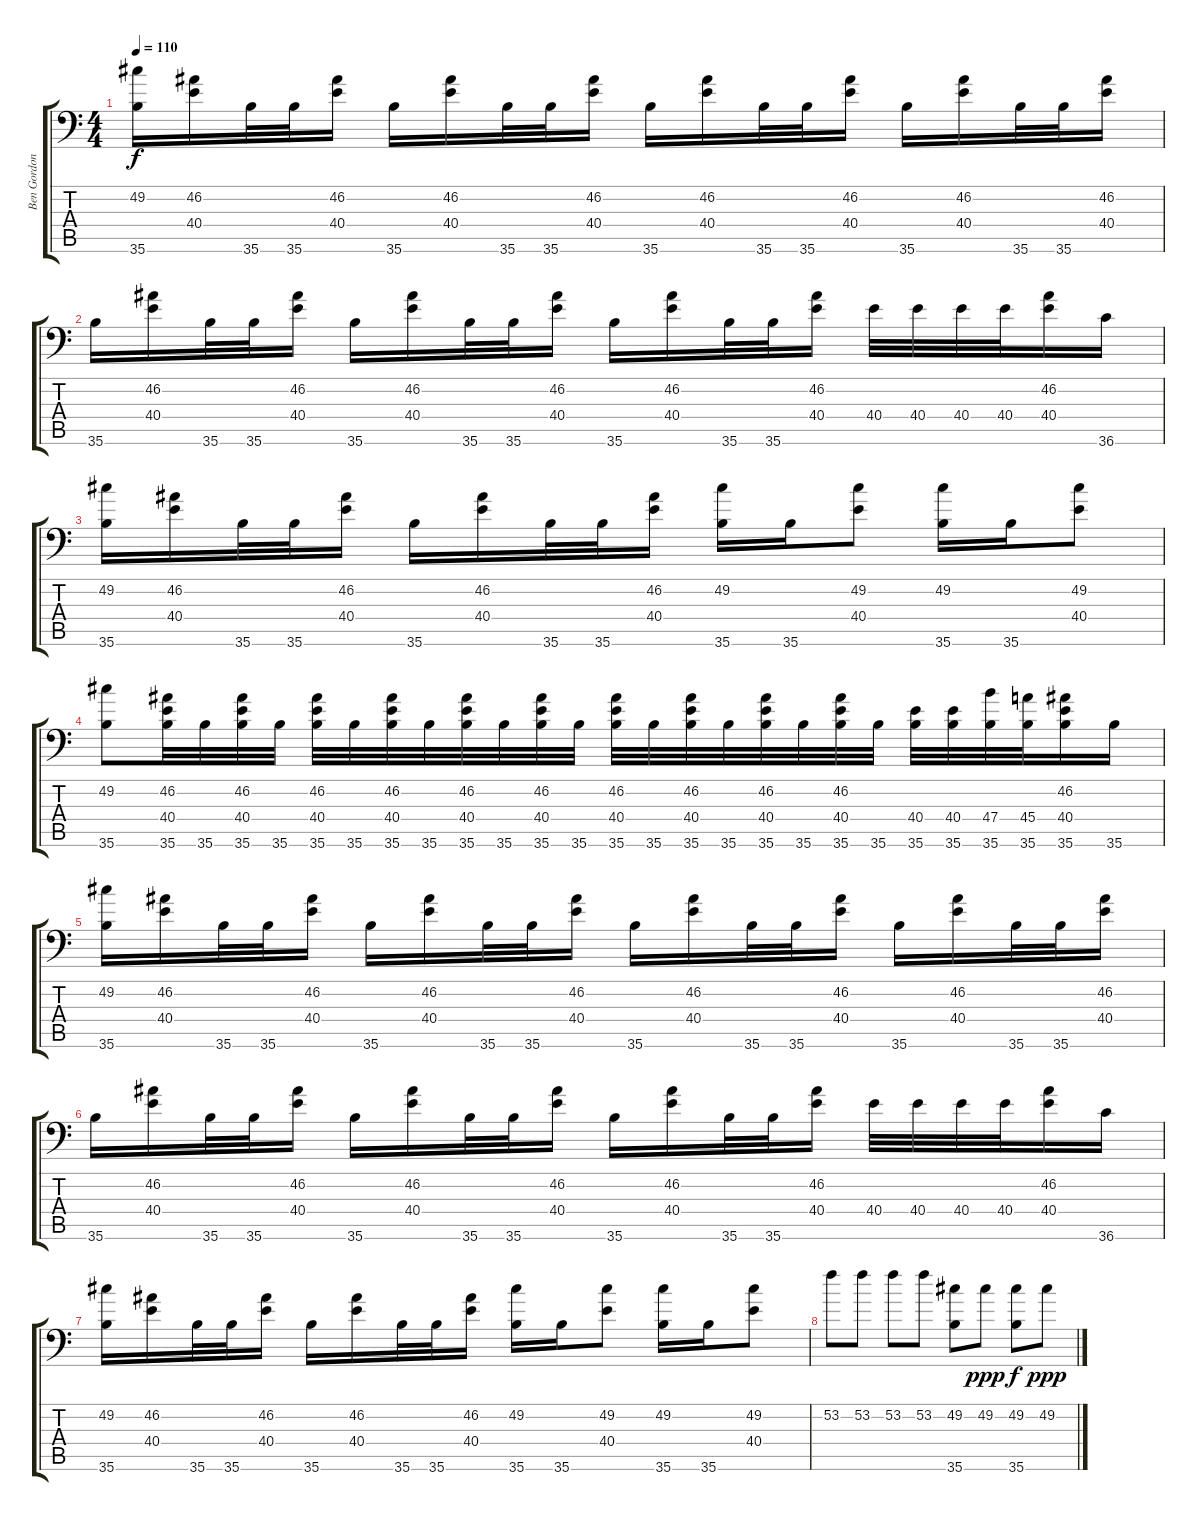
\track ("Ben Gordon" "Ben Gordon") {instrument acousticgrandpiano}
\staff {score tabs}
\tuning (C-1 C-1 C-1 C-1 C-1 C-1) {hide}
\ts (4 4)
\tempo 110
\clef f4
\ks c
(49.2 35.6).16{dy f} (46.2 40.4).16 35.6.32 35.6.32 (46.2 40.4).16 35.6.16 (46.2 40.4).16 35.6.32 35.6.32 (46.2 40.4).16 35.6.16 (46.2 40.4).16 35.6.32 35.6.32 (46.2 40.4).16 35.6.16 (46.2 40.4).16 35.6.32 35.6.32 (46.2 40.4).16 |
35.6.16 (46.2 40.4).16 35.6.32 35.6.32 (46.2 40.4).16 35.6.16 (46.2 40.4).16 35.6.32 35.6.32 (46.2 40.4).16 35.6.16 (46.2 40.4).16 35.6.32 35.6.32 (46.2 40.4).16 40.4.32 40.4.32 40.4.32 40.4.32 (46.2 40.4).16 36.6.16 |
(49.2 35.6).16 (46.2 40.4).16 35.6.32 35.6.32 (46.2 40.4).16 35.6.16 (46.2 40.4).16 35.6.32 35.6.32 (46.2 40.4).16 (49.2 35.6).16 35.6.16 (49.2 40.4).8 (49.2 35.6).16 35.6.16 (49.2 40.4).8 |
(49.2 35.6).8 (46.2 40.4 35.6).32 35.6.32 (46.2 40.4 35.6).32 35.6.32 (46.2 40.4 35.6).32 35.6.32 (46.2 40.4 35.6).32 35.6.32 (46.2 40.4 35.6).32 35.6.32 (46.2 40.4 35.6).32 35.6.32 (46.2 40.4 35.6).32 35.6.32 (46.2 40.4 35.6).32 35.6.32 (46.2 40.4 35.6).32 35.6.32 (46.2 40.4 35.6).32 35.6.32 (40.4 35.6).32 (40.4 35.6).32 (47.4 35.6).32 (45.4 35.6).32 (46.2 40.4 35.6).16 35.6.16 |
(49.2 35.6).16 (46.2 40.4).16 35.6.32 35.6.32 (46.2 40.4).16 35.6.16 (46.2 40.4).16 35.6.32 35.6.32 (46.2 40.4).16 35.6.16 (46.2 40.4).16 35.6.32 35.6.32 (46.2 40.4).16 35.6.16 (46.2 40.4).16 35.6.32 35.6.32 (46.2 40.4).16 |
35.6.16 (46.2 40.4).16 35.6.32 35.6.32 (46.2 40.4).16 35.6.16 (46.2 40.4).16 35.6.32 35.6.32 (46.2 40.4).16 35.6.16 (46.2 40.4).16 35.6.32 35.6.32 (46.2 40.4).16 40.4.32 40.4.32 40.4.32 40.4.32 (46.2 40.4).16 36.6.16 |
(49.2 35.6).16 (46.2 40.4).16 35.6.32 35.6.32 (46.2 40.4).16 35.6.16 (46.2 40.4).16 35.6.32 35.6.32 (46.2 40.4).16 (49.2 35.6).16 35.6.16 (49.2 40.4).8 (49.2 35.6).16 35.6.16 (49.2 40.4).8 |
53.2.8 53.2.8 53.2.8 53.2.8 (49.2 35.6).8 49.2.8{dy ppp} (49.2 35.6).8{dy f} 49.2.8{dy ppp}
